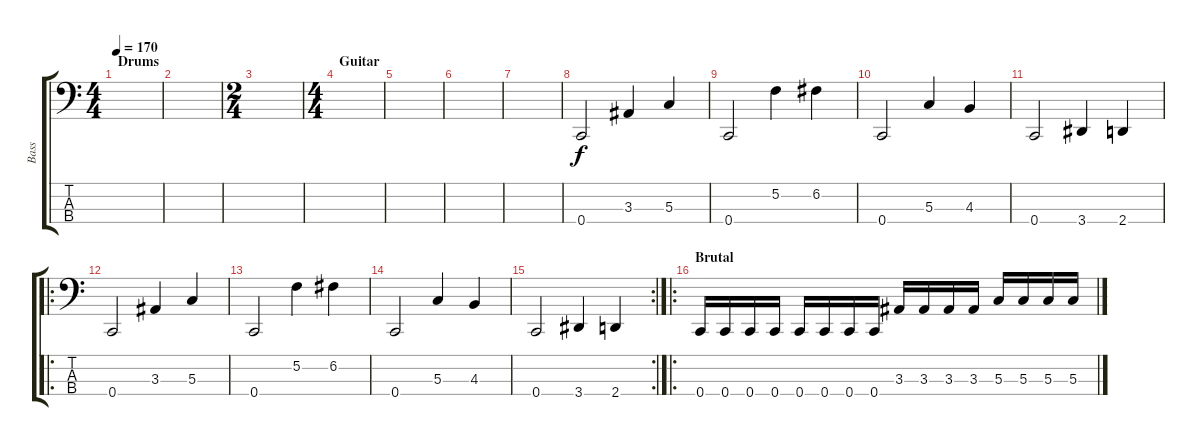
\track ("Bass" "Bass") {instrument electricbasspick}
\staff {score tabs}
\tuning (F2 C2 G1 C1) {hide}
\ts (4 4)
\section ("" "Drums")
\tempo 170
\clef f4
\ks c
|
|
\ts (2 4)
|
\ts (4 4)
\section ("" "Guitar")
|
|
|
|
0.4.2 3.3.4 5.3.4 |
0.4.2 5.2.4 6.2.4 |
0.4.2 5.3.4 4.3.4 |
0.4.2 3.4.4 2.4.4 |
\ro
0.4.2 3.3.4 5.3.4 |
0.4.2 5.2.4 6.2.4 |
0.4.2 5.3.4 4.3.4 |
\rc 2
0.4.2 3.4.4 2.4.4 |
\ro
\section ("" "Brutal")
0.4.16 0.4.16 0.4.16 0.4.16 0.4.16 0.4.16 0.4.16 0.4.16 3.3.16 3.3.16 3.3.16 3.3.16 5.3.16 5.3.16 5.3.16 5.3.16
